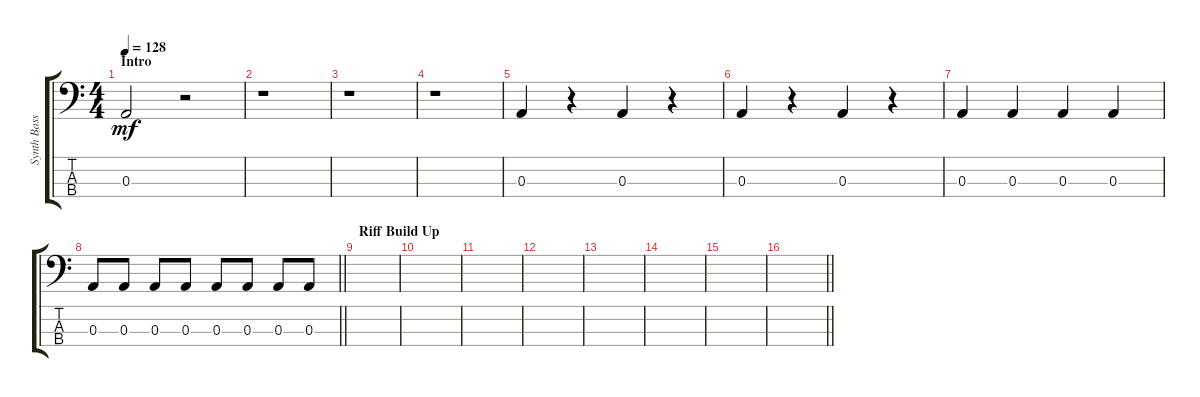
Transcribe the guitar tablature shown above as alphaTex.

\track ("Synth Bass" "Synth Bass") {instrument synthbass1}
\staff {score tabs}
\tuning (G2 D2 A1 E1) {hide}
\ts (4 4)
\section ("" "Intro")
\tempo 128
\clef f4
\ks c
0.3.2{dy mf} r.2 |
r.1 |
r.1 |
r.1 |
0.3.4 r.4 0.3.4 r.4 |
0.3.4 r.4 0.3.4 r.4 |
0.3.4 0.3.4 0.3.4 0.3.4 |
\barLineRight lightlight
0.3.8 0.3.8 0.3.8 0.3.8 0.3.8 0.3.8 0.3.8 0.3.8 |
\section ("" "Riff Build Up")
|
|
|
|
|
|
|
\barLineRight lightlight
